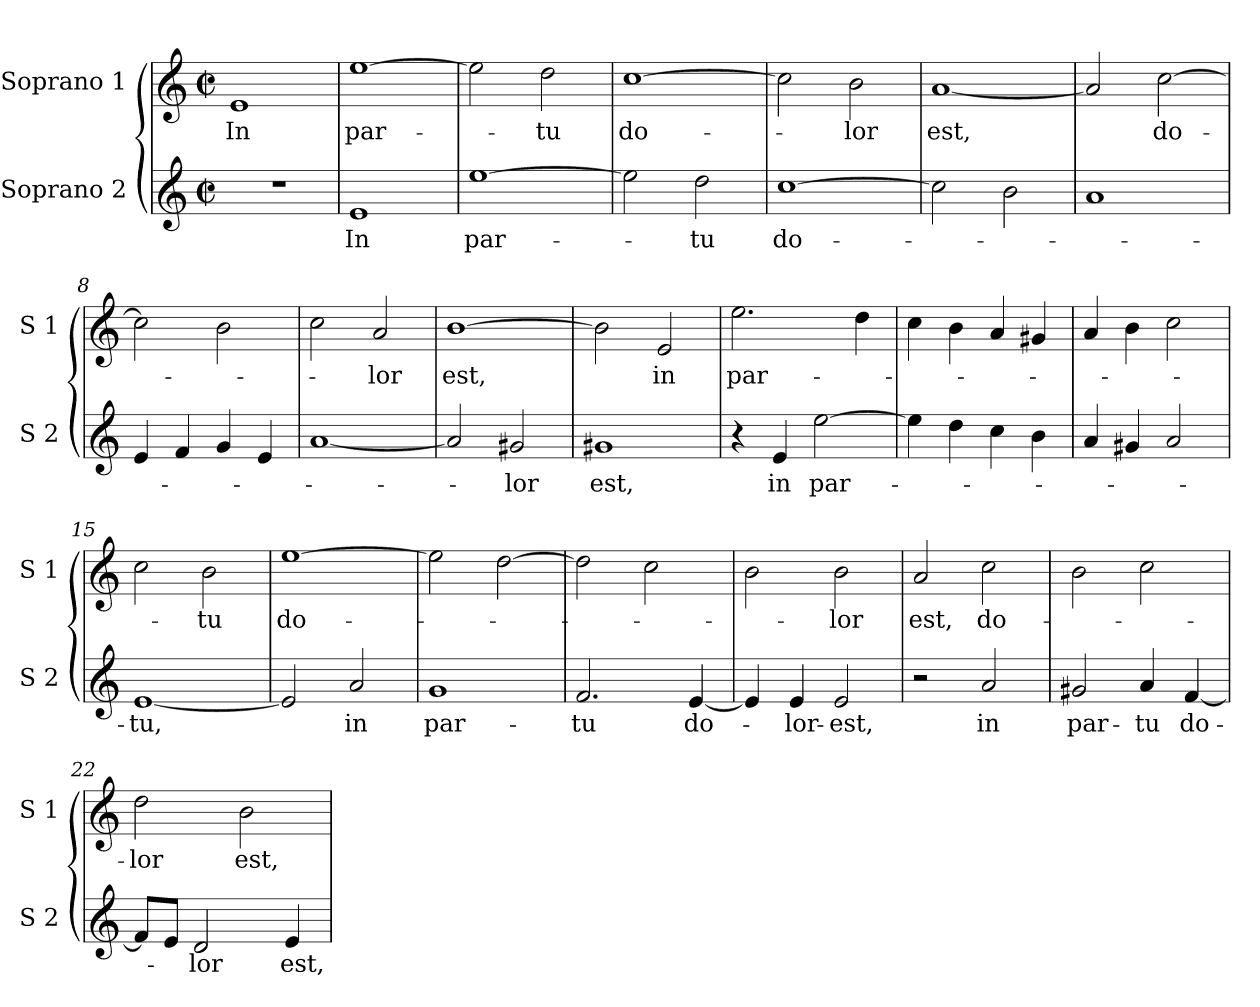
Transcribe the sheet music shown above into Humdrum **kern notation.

**kern	**text	**kern	**text
*part2	*part2	*part1	*part1
*staff2	*staff2	*staff1	*staff1
*I"Soprano 2	*	*I"Soprano 1	*
*I'S 2	*	*I'S 1	*
*clefG2	*	*clefG2	*
*k[]	*	*k[]	*
*C:	*	*C:	*
*M2/2	*	*M2/2	*
*met(c|)	*	*met(c|)	*
=1	=1	=1	=1
!	!	!	!LO:LY:b
1r	.	1e	In
=2	=2	=2	=2
!	!LO:LY:b	!	!LO:LY:b
1e	In	[1ee	par-
=3	=3	=3	=3
!	!LO:LY:b	!	!
[1ee	par-	2ee\]	.
!	!	!	!LO:LY:b
.	.	2dd\	-tu
=4	=4	=4	=4
!	!	!	!LO:LY:b
2ee\]	.	[1cc	do-
!	!LO:LY:b	!	!
2dd\	-tu	.	.
=5	=5	=5	=5
!	!LO:LY:b	!	!
[1cc	do-	2cc\]	.
!	!	!	!LO:LY:b
.	.	2b\	-lor
=6	=6	=6	=6
!	!	!	!LO:LY:b
2cc\]	.	[1a	est,
2b\	.	.	.
=7	=7	=7	=7
1a	.	2a/]	.
!	!	!	!LO:LY:b
.	.	[2cc\	do-
!!LO:LB:g=z
=8	=8	=8	=8
4e/	.	2cc\]	.
4f/	.	.	.
4g/	.	2b\	.
4e/	.	.	.
=9	=9	=9	=9
[1a	.	2cc\	.
!	!	!	!LO:LY:b
.	.	2a/	-lor
=10	=10	=10	=10
!	!	!	!LO:LY:b
2a/]	.	[1b	est,
!	!LO:LY:b	!	!
2g#X/	-lor	.	.
=11	=11	=11	=11
!	!LO:LY:b	!	!
1g#X	est,	2b\]	.
!	!	!	!LO:LY:b
.	.	2e/	in
=12	=12	=12	=12
!	!	!	!LO:LY:b
4r	.	2.ee\	par-
!	!LO:LY:b	!	!
4e/	in	.	.
!	!LO:LY:b	!	!
[2ee\	par-	.	.
.	.	4dd\	.
=13	=13	=13	=13
4ee\]	.	4cc\	.
4dd\	.	4b\	.
4cc\	.	4a/	.
4b\	.	4g#X/	.
=14	=14	=14	=14
4a/	.	4a/	.
4g#X/	.	4b\	.
2a/	.	2cc\	.
!!LO:LB:g=z
=15	=15	=15	=15
!	!LO:LY:b	!	!
[1e	-tu,	2cc\	.
!	!	!	!LO:LY:b
.	.	2b\	-tu
=16	=16	=16	=16
!	!	!	!LO:LY:b
2e/]	.	[1ee	do-
!	!LO:LY:b	!	!
2a/	in	.	.
=17	=17	=17	=17
!	!LO:LY:b	!	!
1g	par-	2ee\]	.
.	.	[2dd\	.
=18	=18	=18	=18
!	!LO:LY:b	!	!
2.f/	-tu	2dd\]	.
.	.	2cc\	.
!	!LO:LY:b	!	!
[4e/	do-	.	.
=19	=19	=19	=19
4e/]	.	2b\	.
!	!LO:LY:b	!	!
4e/	-lor-	.	.
!	!LO:LY:b	!	!LO:LY:b
2e/	-est,	2b\	-lor
=20	=20	=20	=20
!	!	!	!LO:LY:b
2r	.	2a/	est,
!	!LO:LY:b	!	!LO:LY:b
2a/	in	2cc\	do-
=21	=21	=21	=21
!	!LO:LY:b	!	!
2g#X/	par-	2b\	.
!	!LO:LY:b	!	!
4a/	-tu	2cc\	.
!	!LO:LY:b	!	!
[4f/	do-	.	.
!!LO:LB:g=z
=22	=22	=22	=22
!	!	!	!LO:LY:b
8f/L]	.	2dd\	-lor
8e/J	.	.	.
!	!LO:LY:b	!	!
2d/	-lor	.	.
!	!	!	!LO:LY:b
.	.	2b\	est,
!	!LO:LY:b	!	!
4e/	est,	.	.
=	=	=	=
*-	*-	*-	*-
